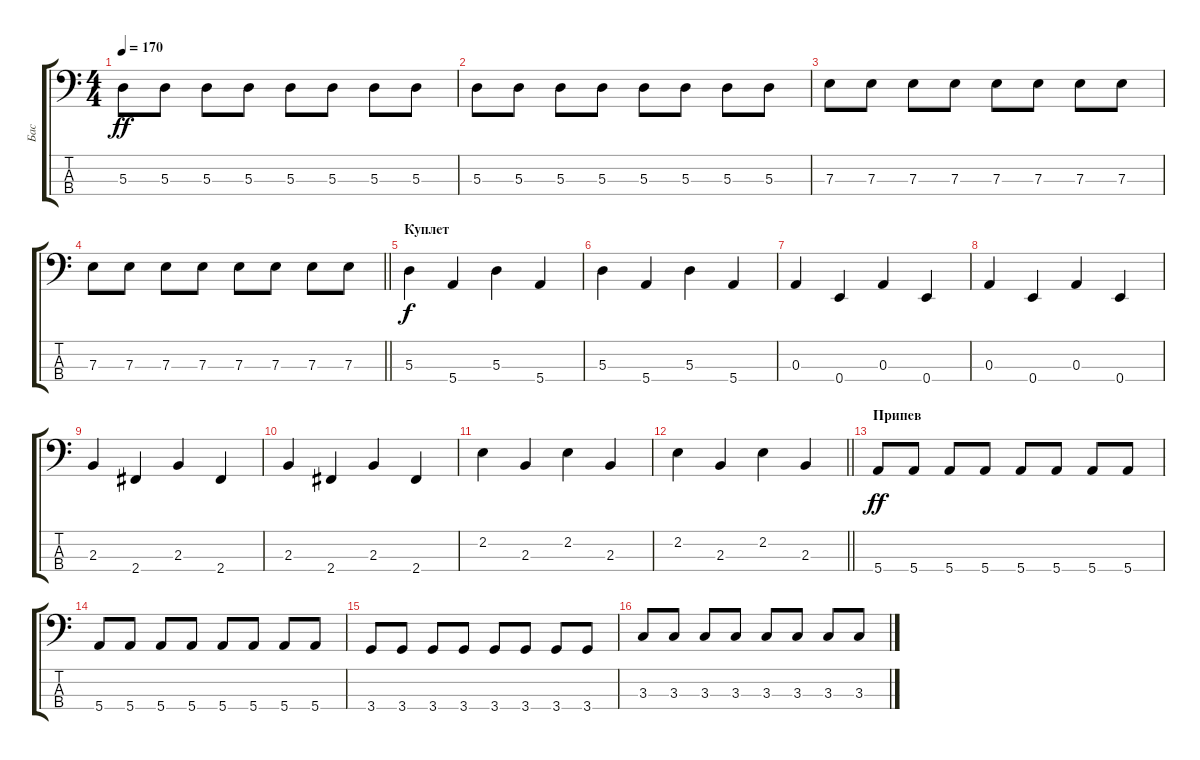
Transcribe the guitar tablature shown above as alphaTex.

\track ("Бас" "Бас") {instrument electricbassfinger}
\staff {score tabs}
\tuning (G2 D2 A1 E1) {hide}
\ts (4 4)
\tempo 170
\clef f4
\ks c
5.3.8{dy ff} 5.3.8 5.3.8 5.3.8 5.3.8 5.3.8 5.3.8 5.3.8 |
5.3.8 5.3.8 5.3.8 5.3.8 5.3.8 5.3.8 5.3.8 5.3.8 |
7.3.8 7.3.8 7.3.8 7.3.8 7.3.8 7.3.8 7.3.8 7.3.8 |
\barLineRight lightlight
7.3.8 7.3.8 7.3.8 7.3.8 7.3.8 7.3.8 7.3.8 7.3.8 |
\section ("" "Куплет")
5.3.4{dy f} 5.4.4 5.3.4 5.4.4 |
5.3.4 5.4.4 5.3.4 5.4.4 |
0.3.4 0.4.4 0.3.4 0.4.4 |
0.3.4 0.4.4 0.3.4 0.4.4 |
2.3.4 2.4.4 2.3.4 2.4.4 |
2.3.4 2.4.4 2.3.4 2.4.4 |
2.2.4 2.3.4 2.2.4 2.3.4 |
\barLineRight lightlight
2.2.4 2.3.4 2.2.4 2.3.4 |
\section ("" "Припев")
5.4.8{dy ff} 5.4.8 5.4.8 5.4.8 5.4.8 5.4.8 5.4.8 5.4.8 |
5.4.8 5.4.8 5.4.8 5.4.8 5.4.8 5.4.8 5.4.8 5.4.8 |
3.4.8 3.4.8 3.4.8 3.4.8 3.4.8 3.4.8 3.4.8 3.4.8 |
3.3.8 3.3.8 3.3.8 3.3.8 3.3.8 3.3.8 3.3.8 3.3.8
